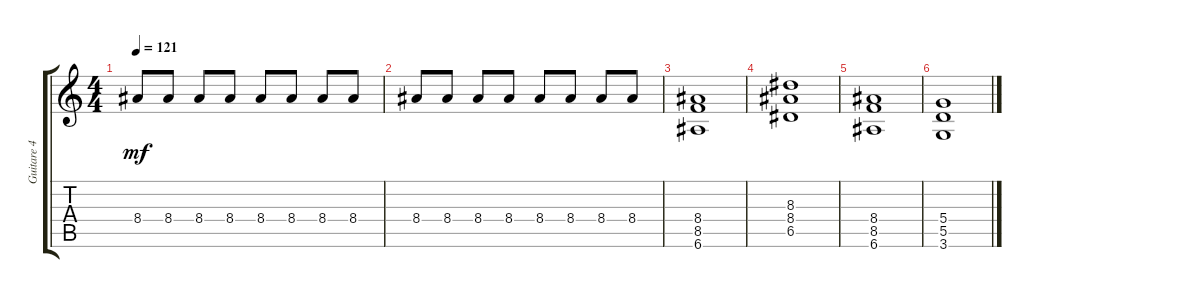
\track ("Guitare 4" "Guitare 4") {instrument distortionguitar}
\staff {score tabs}
\tuning (E4 B3 G3 D3 A2 E2) {hide}
\ts (4 4)
\tempo 121
\clef g2
\ks c
8.4.8{dy mf volume 11} 8.4.8 8.4.8 8.4.8 8.4.8 8.4.8 8.4.8 8.4.8 |
8.4.8 8.4.8 8.4.8 8.4.8 8.4.8 8.4.8 8.4.8 8.4.8 |
(8.4 8.5 6.6).1 |
(8.3 8.4 6.5).1 |
(8.4 8.5 6.6).1 |
(5.4 5.5 3.6).1
